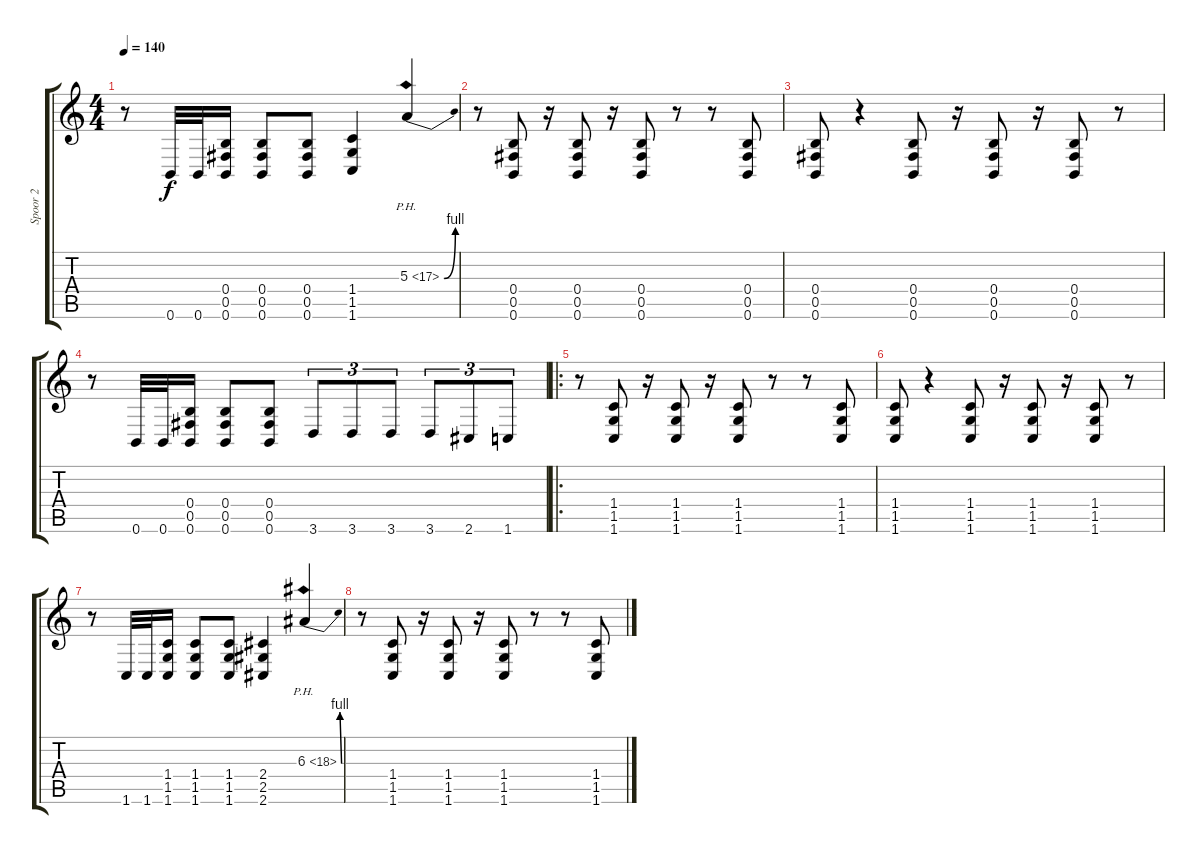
\track ("Spoor 2" "Spoor 2") {instrument distortionguitar}
\staff {score tabs}
\tuning (Db4 Ab3 E3 B2 Gb2 B1) {hide}
\ts (4 4)
\tempo 140
\clef g2
\ks c
r.8{dy f} 0.6.32 0.6.32 (0.4 0.5 0.6).16 (0.4 0.5 0.6).8 (0.4 0.5 0.6).8 (1.4 1.5 1.6).4 5.3{be (bend 0 0 60 4) ph 12}.4 |
r.8 (0.4 0.5 0.6).8 r.16 (0.4 0.5 0.6).8 r.16 (0.4 0.5 0.6).8 r.8 r.8 (0.4 0.5 0.6).8 |
(0.4 0.5 0.6).8 r.4 (0.4 0.5 0.6).8 r.16 (0.4 0.5 0.6).8 r.16 (0.4 0.5 0.6).8 r.8 |
r.8 0.6.32 0.6.32 (0.4 0.5 0.6).16 (0.4 0.5 0.6).8 (0.4 0.5 0.6).8 3.6.8{tu (3 2)} 3.6.8{tu (3 2)} 3.6.8{tu (3 2)} 3.6.8{tu (3 2)} 2.6.8{tu (3 2)} 1.6.8{tu (3 2)} |
\ro
r.8 (1.4 1.5 1.6).8 r.16 (1.4 1.5 1.6).8 r.16 (1.4 1.5 1.6).8 r.8 r.8 (1.4 1.5 1.6).8 |
(1.4 1.5 1.6).8 r.4 (1.4 1.5 1.6).8 r.16 (1.4 1.5 1.6).8 r.16 (1.4 1.5 1.6).8 r.8 |
r.8 1.6.32 1.6.32 (1.4 1.5 1.6).16 (1.4 1.5 1.6).8 (1.4 1.5 1.6).8 (2.4 2.5 2.6).4 6.3{be (bend 0 0 60 4) ph 12}.4 |
r.8 (1.4 1.5 1.6).8 r.16 (1.4 1.5 1.6).8 r.16 (1.4 1.5 1.6).8 r.8 r.8 (1.4 1.5 1.6).8
